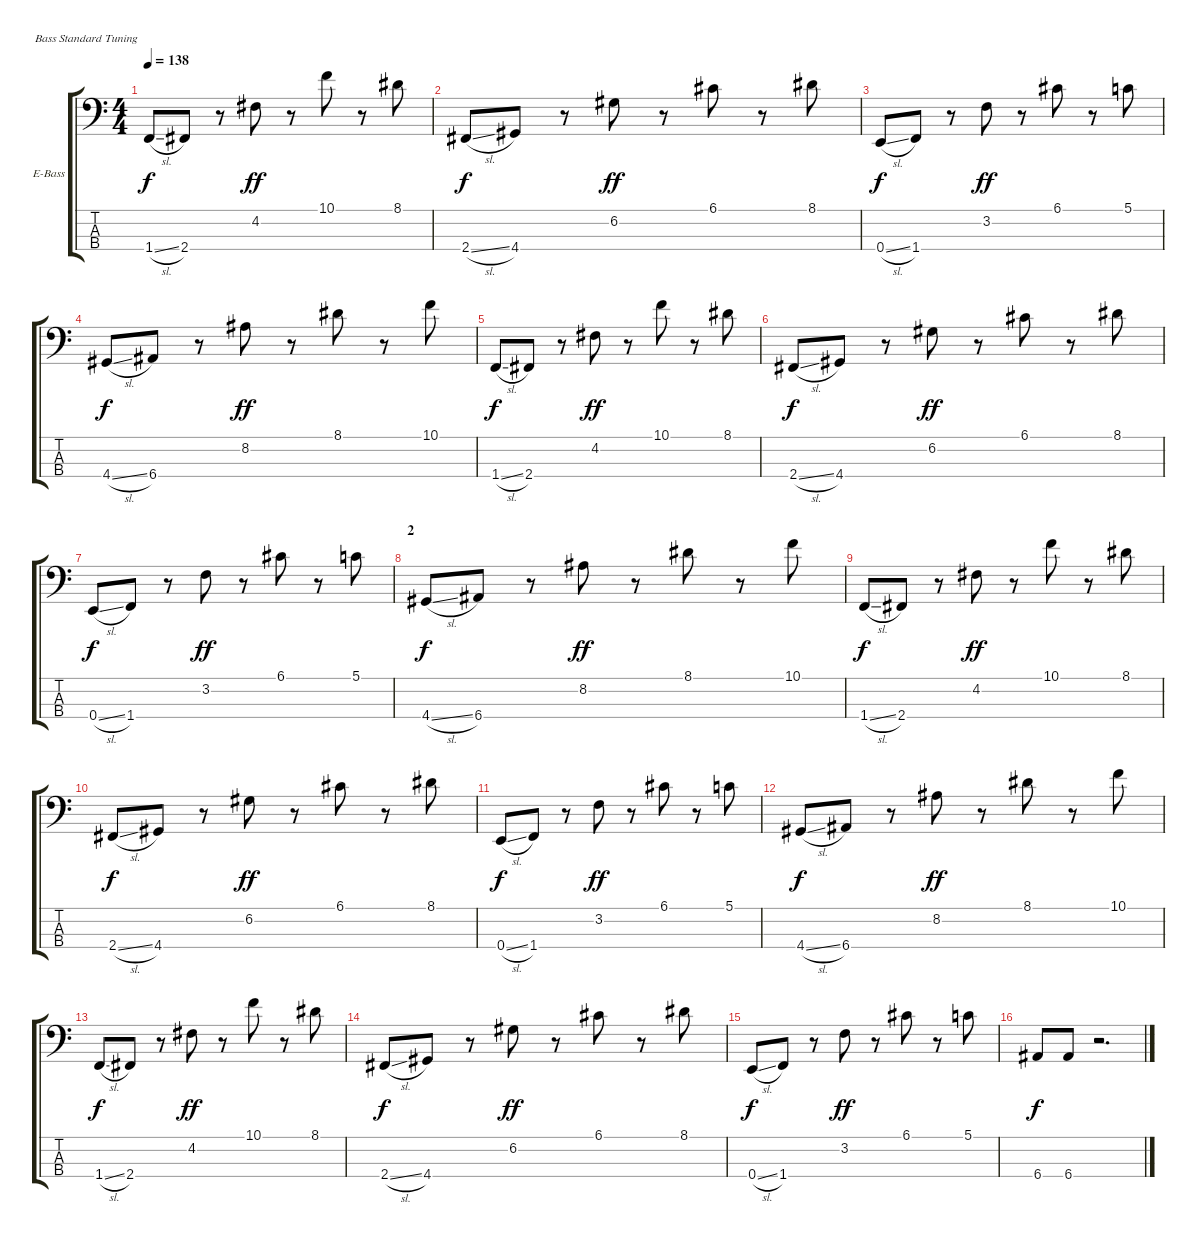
\bracketExtendMode groupsimilarinstruments
\firstSystemTrackNameOrientation horizontal
\otherSystemsTrackNameOrientation horizontal
\track ("Bass" "E-Bass") {instrument electricbassfinger}
\staff {score tabs}
\tuning (G2 D2 A1 E1)
\ts (4 4)
\tempo 138
\clef f4
\ks c
1.4{sl}.8{dy f} 2.4.8 r.8 4.2.8{dy ff} r.8 10.1.8 r.8 8.1.8 |
2.4{sl}.8{dy f} 4.4.8 r.8 6.2.8{dy ff} r.8 6.1.8 r.8 8.1.8 |
0.4{sl}.8{dy f} 1.4.8 r.8 3.2.8{dy ff} r.8 6.1.8 r.8 5.1.8 |
4.4{sl}.8{dy f} 6.4.8 r.8 8.2.8{dy ff} r.8 8.1.8 r.8 10.1.8 |
1.4{sl}.8{dy f} 2.4.8 r.8 4.2.8{dy ff} r.8 10.1.8 r.8 8.1.8 |
2.4{sl}.8{dy f} 4.4.8 r.8 6.2.8{dy ff} r.8 6.1.8 r.8 8.1.8 |
0.4{sl}.8{dy f} 1.4.8 r.8 3.2.8{dy ff} r.8 6.1.8 r.8 5.1.8 |
\section ("" "2")
4.4{sl}.8{dy f} 6.4.8 r.8 8.2.8{dy ff} r.8 8.1.8 r.8 10.1.8 |
1.4{sl}.8{dy f} 2.4.8 r.8 4.2.8{dy ff} r.8 10.1.8 r.8 8.1.8 |
2.4{sl}.8{dy f} 4.4.8 r.8 6.2.8{dy ff} r.8 6.1.8 r.8 8.1.8 |
0.4{sl}.8{dy f} 1.4.8 r.8 3.2.8{dy ff} r.8 6.1.8 r.8 5.1.8 |
4.4{sl}.8{dy f} 6.4.8 r.8 8.2.8{dy ff} r.8 8.1.8 r.8 10.1.8 |
1.4{sl}.8{dy f} 2.4.8 r.8 4.2.8{dy ff} r.8 10.1.8 r.8 8.1.8 |
2.4{sl}.8{dy f} 4.4.8 r.8 6.2.8{dy ff} r.8 6.1.8 r.8 8.1.8 |
0.4{sl}.8{dy f} 1.4.8 r.8 3.2.8{dy ff} r.8 6.1.8 r.8 5.1.8 |
6.4.8{dy f} 6.4.8 r.2{d}
